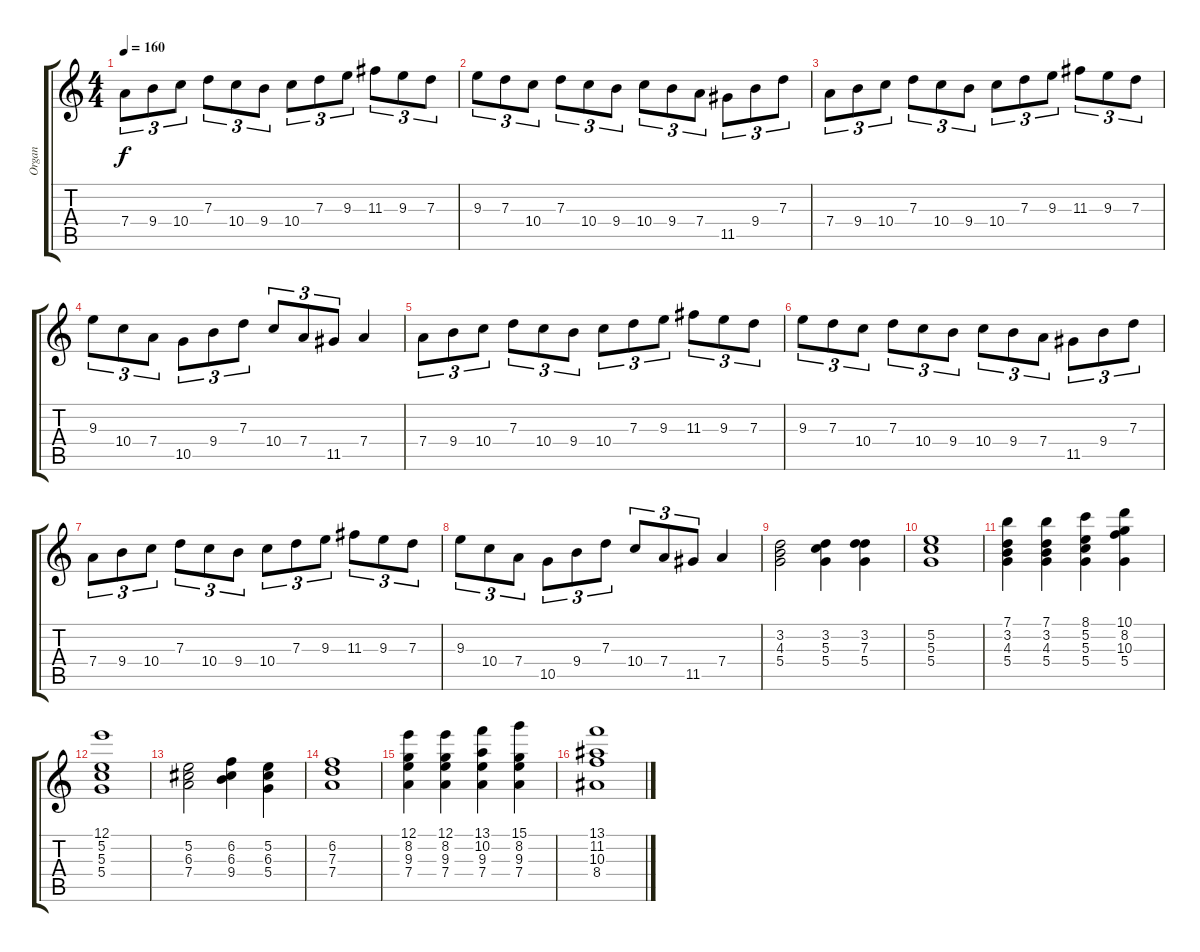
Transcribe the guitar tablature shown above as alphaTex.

\track ("Organ" "Organ") {instrument rockorgan}
\staff {score tabs}
\tuning (E5 B4 G4 D4 A3 E3) {hide}
\ts (4 4)
\tempo 160
\clef g2
\ks c
7.4.8{tu (3 2) dy f} 9.4.8{tu (3 2)} 10.4.8{tu (3 2)} 7.3.8{tu (3 2)} 10.4.8{tu (3 2)} 9.4.8{tu (3 2)} 10.4.8{tu (3 2)} 7.3.8{tu (3 2)} 9.3.8{tu (3 2)} 11.3.8{tu (3 2)} 9.3.8{tu (3 2)} 7.3.8{tu (3 2)} |
9.3.8{tu (3 2)} 7.3.8{tu (3 2)} 10.4.8{tu (3 2)} 7.3.8{tu (3 2)} 10.4.8{tu (3 2)} 9.4.8{tu (3 2)} 10.4.8{tu (3 2)} 9.4.8{tu (3 2)} 7.4.8{tu (3 2)} 11.5.8{tu (3 2)} 9.4.8{tu (3 2)} 7.3.8{tu (3 2)} |
7.4.8{tu (3 2)} 9.4.8{tu (3 2)} 10.4.8{tu (3 2)} 7.3.8{tu (3 2)} 10.4.8{tu (3 2)} 9.4.8{tu (3 2)} 10.4.8{tu (3 2)} 7.3.8{tu (3 2)} 9.3.8{tu (3 2)} 11.3.8{tu (3 2)} 9.3.8{tu (3 2)} 7.3.8{tu (3 2)} |
9.3.8{tu (3 2)} 10.4.8{tu (3 2)} 7.4.8{tu (3 2)} 10.5.8{tu (3 2)} 9.4.8{tu (3 2)} 7.3.8{tu (3 2)} 10.4.8{tu (3 2)} 7.4.8{tu (3 2)} 11.5.8{tu (3 2)} 7.4.4 |
7.4.8{tu (3 2)} 9.4.8{tu (3 2)} 10.4.8{tu (3 2)} 7.3.8{tu (3 2)} 10.4.8{tu (3 2)} 9.4.8{tu (3 2)} 10.4.8{tu (3 2)} 7.3.8{tu (3 2)} 9.3.8{tu (3 2)} 11.3.8{tu (3 2)} 9.3.8{tu (3 2)} 7.3.8{tu (3 2)} |
9.3.8{tu (3 2)} 7.3.8{tu (3 2)} 10.4.8{tu (3 2)} 7.3.8{tu (3 2)} 10.4.8{tu (3 2)} 9.4.8{tu (3 2)} 10.4.8{tu (3 2)} 9.4.8{tu (3 2)} 7.4.8{tu (3 2)} 11.5.8{tu (3 2)} 9.4.8{tu (3 2)} 7.3.8{tu (3 2)} |
7.4.8{tu (3 2)} 9.4.8{tu (3 2)} 10.4.8{tu (3 2)} 7.3.8{tu (3 2)} 10.4.8{tu (3 2)} 9.4.8{tu (3 2)} 10.4.8{tu (3 2)} 7.3.8{tu (3 2)} 9.3.8{tu (3 2)} 11.3.8{tu (3 2)} 9.3.8{tu (3 2)} 7.3.8{tu (3 2)} |
9.3.8{tu (3 2)} 10.4.8{tu (3 2)} 7.4.8{tu (3 2)} 10.5.8{tu (3 2)} 9.4.8{tu (3 2)} 7.3.8{tu (3 2)} 10.4.8{tu (3 2)} 7.4.8{tu (3 2)} 11.5.8{tu (3 2)} 7.4.4 |
(3.2 4.3 5.4).2 (3.2 5.3 5.4).4 (3.2 7.3 5.4).4 |
(5.2 5.3 5.4).1 |
(7.1 3.2 4.3 5.4).4 (7.1 3.2 4.3 5.4).4 (8.1 5.2 5.3 5.4).4 (10.1 8.2 10.3 5.4).4 |
(12.1 5.2 5.3 5.4).1 |
(5.2 6.3 7.4).2 (6.2 6.3 9.4).4 (5.2 6.3 5.4).4 |
(6.2 7.3 7.4).1 |
(12.1 8.2 9.3 7.4).4 (12.1 8.2 9.3 7.4).4 (13.1 10.2 9.3 7.4).4 (15.1 8.2 9.3 7.4).4 |
(13.1 11.2 10.3 8.4).1
